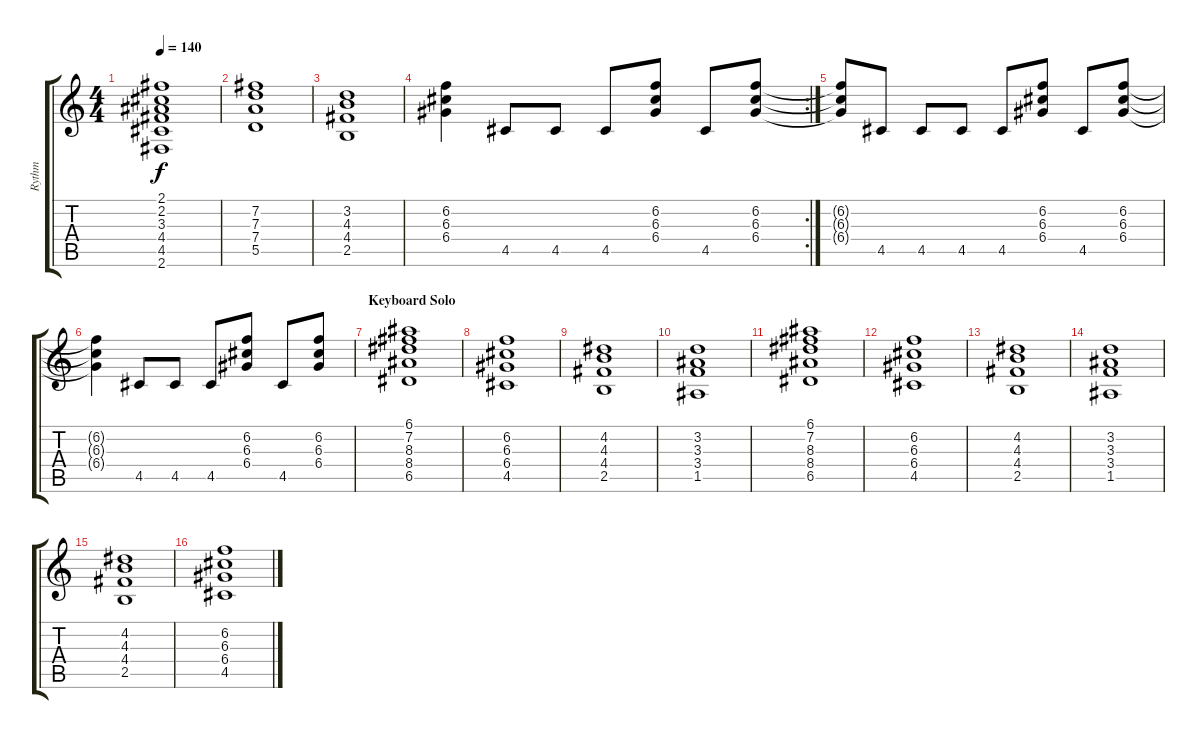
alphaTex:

\track ("Rythm" "Rythm") {instrument distortionguitar}
\staff {score tabs}
\tuning (E4 B3 G3 D3 A2 E2) {hide}
\ts (4 4)
\tempo 140
\clef g2
\ks c
(2.1 2.2 3.3 4.4 4.5 2.6).1{dy f} |
(7.2 7.3 7.4 5.5).1 |
(3.2 4.3 4.4 2.5).1 |
\rc 2
(6.2 6.3 6.4).4 4.5.8 4.5.8 4.5.8 (6.2 6.3 6.4).8 4.5.8 (6.2 6.3 6.4).8 |
(6.2{t} 6.3{t} 6.4{t}).8 4.5.8 4.5.8 4.5.8 4.5.8 (6.2 6.3 6.4).8 4.5.8 (6.2 6.3 6.4).8 |
(6.2{t} 6.3{t} 6.4{t}).4 4.5.8 4.5.8 4.5.8 (6.2 6.3 6.4).8 4.5.8 (6.2 6.3 6.4).8 |
\section ("" "Keyboard Solo")
(6.1 7.2 8.3 8.4 6.5).1 |
(6.2 6.3 6.4 4.5).1 |
(4.2 4.3 4.4 2.5).1 |
(3.2 3.3 3.4 1.5).1 |
(6.1 7.2 8.3 8.4 6.5).1 |
(6.2 6.3 6.4 4.5).1 |
(4.2 4.3 4.4 2.5).1 |
(3.2 3.3 3.4 1.5).1 |
(4.2 4.3 4.4 2.5).1 |
(6.2 6.3 6.4 4.5).1
